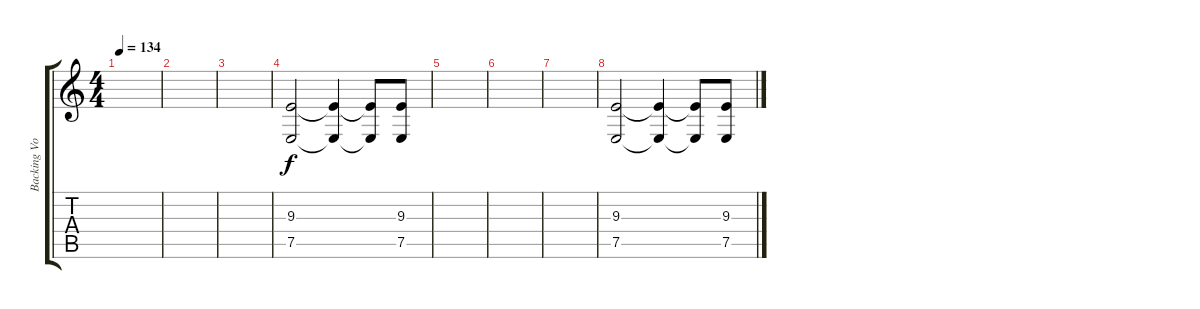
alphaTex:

\track ("Backing Vocals" "Backing Vo") {instrument lead2sawtooth}
\staff {score tabs}
\tuning (E4 B3 G3 D3 A2 E2) {hide}
\ts (4 4)
\tempo 134
\clef g2
\ks c
|
|
|
(9.3 7.5).2 (9.3{t} 7.5{t}).4 (9.3{t} 7.5{t}).8 (9.3 7.5).8 |
|
|
|
(9.3 7.5).2 (9.3{t} 7.5{t}).4 (9.3{t} 7.5{t}).8 (9.3 7.5).8
